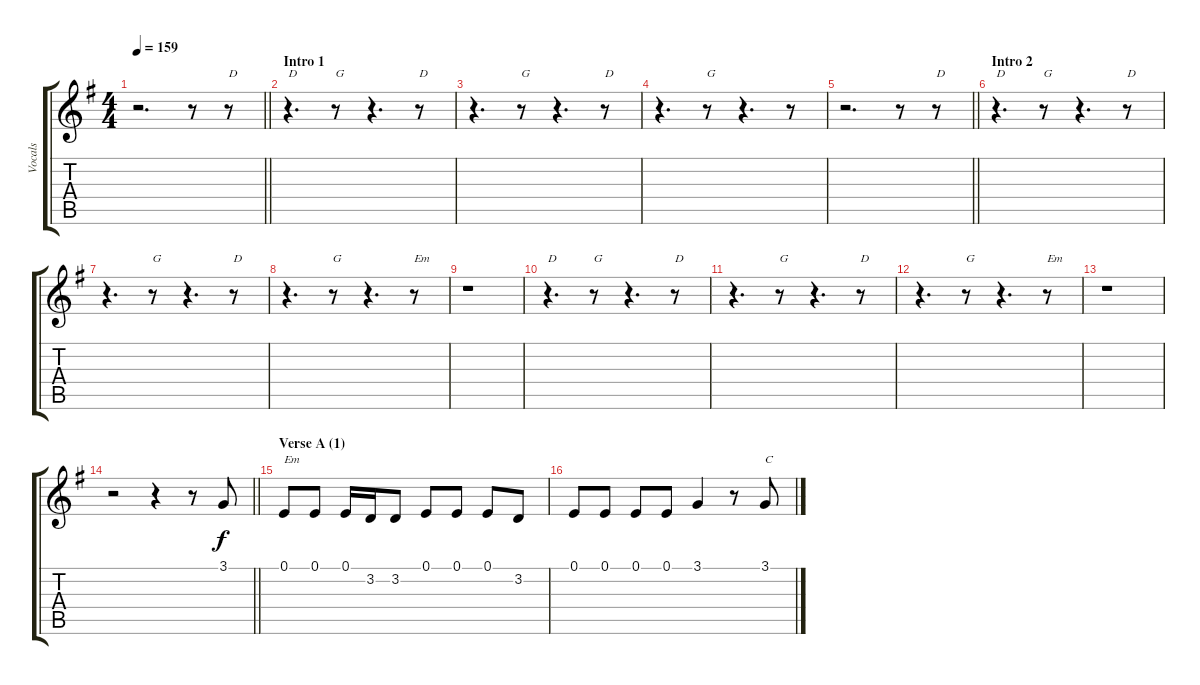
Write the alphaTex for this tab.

\track ("Vocals" "Vocals") {instrument sopranosax}
\staff {score tabs}
\tuning (E4 B3 G3 D3 A2 E2) {hide}
\ts (4 4)
\tempo 159
\clef g2
\barLineRight lightlight
\ks g
r.2{d dy f instrument sopranosax} r.8 r.8{txt "D"} |
\section ("" "Intro 1")
r.4{d txt "D"} r.8{txt "G"} r.4{d} r.8{txt "D"} |
r.4{d} r.8{txt "G"} r.4{d} r.8{txt "D"} |
r.4{d} r.8{txt "G"} r.4{d} r.8 |
\barLineRight lightlight
r.2{d} r.8 r.8{txt "D"} |
\section ("" "Intro 2")
r.4{d txt "D"} r.8{txt "G"} r.4{d} r.8{txt "D"} |
r.4{d} r.8{txt "G"} r.4{d} r.8{txt "D"} |
r.4{d} r.8{txt "G"} r.4{d} r.8{txt "Em"} |
r.1 |
r.4{d txt "D"} r.8{txt "G"} r.4{d} r.8{txt "D"} |
r.4{d} r.8{txt "G"} r.4{d} r.8{txt "D"} |
r.4{d} r.8{txt "G"} r.4{d} r.8{txt "Em"} |
r.1 |
\barLineRight lightlight
r.2 r.4 r.8 3.1.8 |
\section ("" "Verse A (1)")
0.1.8{txt "Em"} 0.1.8 0.1.16 3.2.16 3.2.8 0.1.8 0.1.8 0.1.8 3.2.8 |
0.1.8 0.1.8 0.1.8 0.1.8 3.1.4 r.8 3.1.8{txt "C"}
